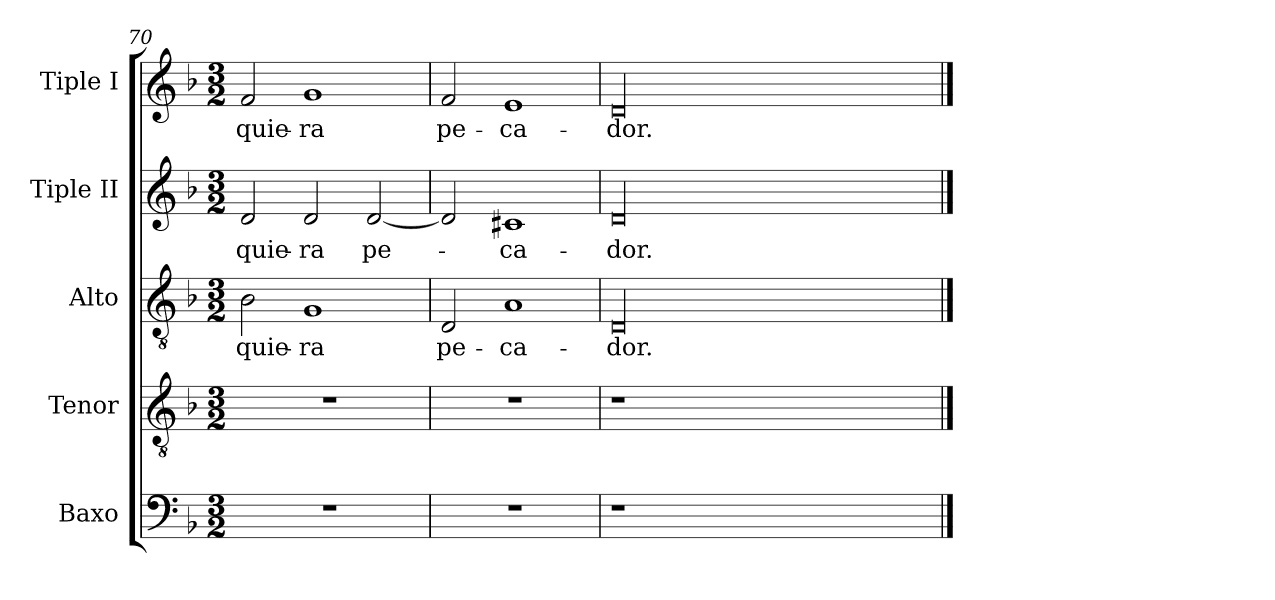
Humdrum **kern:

**kern	**kern	**kern	**text	**kern	**text	**kern	**text
*part5	*part4	*part3	*part3	*part2	*part2	*part1	*part1
*staff5	*staff4	*staff3	*staff3	*staff2	*staff2	*staff1	*staff1
*I"Baxo	*I"Tenor	*I"Alto	*	*I"Tiple II	*	*I"Tiple I	*
*I'B.	*I'T.	*I'A.	*	*I'II.	*	*I'I.	*
*clefF4	*clefGv2	*clefGv2	*	*clefG2	*	*clefG2	*
*	*ITrd7c12	*ITrd7c12	*	*	*	*	*
*k[b-]	*k[b-]	*k[b-]	*	*k[b-]	*	*k[b-]	*
*F:	*F:	*F:	*	*F:	*	*F:	*
*M3/2	*M3/2	*M3/2	*	*M3/2	*	*M3/2	*
=70	=70	=70	=70	=70	=70	=70	=70
!LO:N:vis=1	!LO:N:vis=1	!	!LO:LY:b	!	!LO:LY:b	!	!LO:LY:b
1.r	1.r	2BB-\	-quie-	2d/	-quie-	2f/	-quie-
!	!	!	!LO:LY:b	!	!LO:LY:b	!	!LO:LY:b
.	.	1GG	-ra	2d/	-ra	1g	-ra
!	!	!	!	!	!LO:LY:b	!	!
.	.	.	.	[<2d/	pe-	.	.
=71	=71	=71	=71	=71	=71	=71	=71
!LO:N:vis=1	!LO:N:vis=1	!	!LO:LY:b	!	!	!	!LO:LY:b
1.r	1.r	2DD/	pe-	2d/]	.	2f/	pe-
!	!	!	!LO:LY:b	!	!LO:LY:b	!	!LO:LY:b
.	.	1AA	-ca-	1c#X	-ca-	1e	-ca-
=72	=72	=72	=72	=72	=72	=72	=72
!LO:N:vis=1	!LO:N:vis=1	!	!LO:LY:b	!	!LO:LY:b	!	!LO:LY:b
1.r	1.r	00DD	-dor.	00d	-dor.	00d	-dor.
0ryy	0ryy	.	.	.	.	.	.
2ryy	2ryy	.	.	.	.	.	.
==	==	==	==	==	==	==	==
*-	*-	*-	*-	*-	*-	*-	*-
